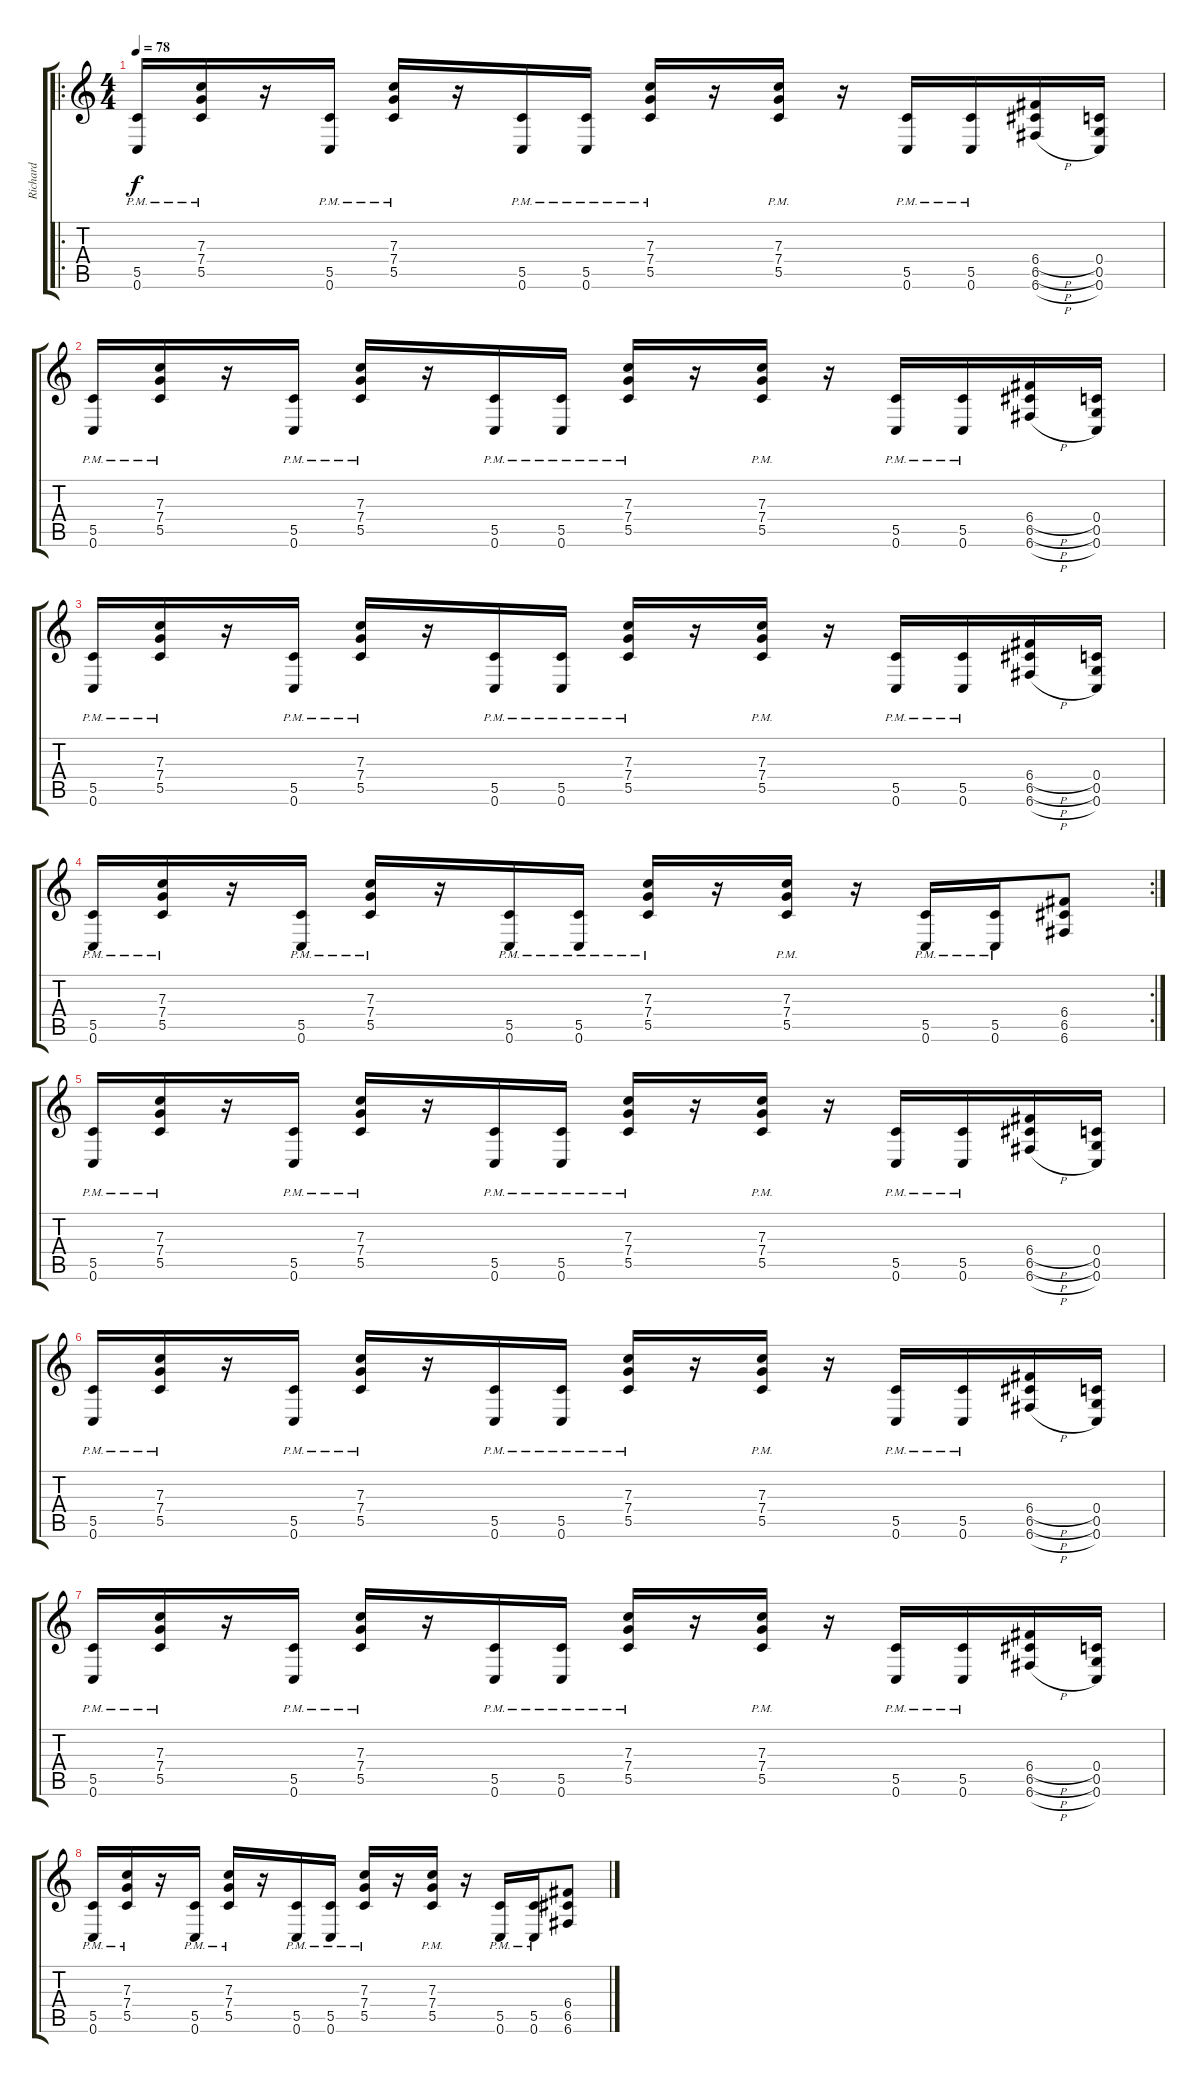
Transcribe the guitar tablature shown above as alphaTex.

\track ("Richard" "Richard") {instrument distortionguitar}
\staff {score tabs}
\tuning (D4 A3 F3 C3 G2 C2) {hide}
\ro
\ts (4 4)
\tempo 78
\clef g2
\ks c
(5.5{pm} 0.6).16{dy f instrument acousticguitarnylon} (7.3 7.4{pm} 5.5{pm}).16 r.16 (5.5{pm} 0.6).16 (7.3 7.4{pm} 5.5{pm}).16 r.16 (5.5{pm} 0.6).16 (5.5{pm} 0.6).16 (7.3 7.4{pm} 5.5{pm}).16 r.16 (7.3 7.4{pm} 5.5{pm}).16 r.16 (5.5{pm} 0.6).16 (5.5{pm} 0.6).16 (6.4{h} 6.5{h} 6.6{h}).16 (0.4 0.5 0.6).16 |
(5.5{pm} 0.6).16{instrument acousticguitarnylon} (7.3 7.4{pm} 5.5{pm}).16 r.16 (5.5{pm} 0.6).16 (7.3 7.4{pm} 5.5{pm}).16 r.16 (5.5{pm} 0.6).16 (5.5{pm} 0.6).16 (7.3 7.4{pm} 5.5{pm}).16 r.16 (7.3 7.4{pm} 5.5{pm}).16 r.16 (5.5{pm} 0.6).16 (5.5{pm} 0.6).16 (6.4{h} 6.5{h} 6.6{h}).16 (0.4 0.5 0.6).16 |
(5.5{pm} 0.6).16{instrument acousticguitarnylon} (7.3 7.4{pm} 5.5{pm}).16 r.16 (5.5{pm} 0.6).16 (7.3 7.4{pm} 5.5{pm}).16 r.16 (5.5{pm} 0.6).16 (5.5{pm} 0.6).16 (7.3 7.4{pm} 5.5{pm}).16 r.16 (7.3 7.4{pm} 5.5{pm}).16 r.16 (5.5{pm} 0.6).16 (5.5{pm} 0.6).16 (6.4{h} 6.5{h} 6.6{h}).16 (0.4 0.5 0.6).16 |
\rc 2
(5.5{pm} 0.6).16{instrument acousticguitarnylon} (7.3 7.4{pm} 5.5{pm}).16 r.16 (5.5{pm} 0.6).16 (7.3 7.4{pm} 5.5{pm}).16 r.16 (5.5{pm} 0.6).16 (5.5{pm} 0.6).16 (7.3 7.4{pm} 5.5{pm}).16 r.16 (7.3 7.4{pm} 5.5{pm}).16 r.16 (5.5{pm} 0.6).16 (5.5{pm} 0.6).16 (6.4 6.5 6.6).8 |
(5.5{pm} 0.6).16{instrument acousticguitarnylon} (7.3 7.4{pm} 5.5{pm}).16 r.16 (5.5{pm} 0.6).16 (7.3 7.4{pm} 5.5{pm}).16 r.16 (5.5{pm} 0.6).16 (5.5{pm} 0.6).16 (7.3 7.4{pm} 5.5{pm}).16 r.16 (7.3 7.4{pm} 5.5{pm}).16 r.16 (5.5{pm} 0.6).16 (5.5{pm} 0.6).16 (6.4{h} 6.5{h} 6.6{h}).16 (0.4 0.5 0.6).16 |
(5.5{pm} 0.6).16{instrument acousticguitarnylon} (7.3 7.4{pm} 5.5{pm}).16 r.16 (5.5{pm} 0.6).16 (7.3 7.4{pm} 5.5{pm}).16 r.16 (5.5{pm} 0.6).16 (5.5{pm} 0.6).16 (7.3 7.4{pm} 5.5{pm}).16 r.16 (7.3 7.4{pm} 5.5{pm}).16 r.16 (5.5{pm} 0.6).16 (5.5{pm} 0.6).16 (6.4{h} 6.5{h} 6.6{h}).16 (0.4 0.5 0.6).16 |
(5.5{pm} 0.6).16{instrument acousticguitarnylon} (7.3 7.4{pm} 5.5{pm}).16 r.16 (5.5{pm} 0.6).16 (7.3 7.4{pm} 5.5{pm}).16 r.16 (5.5{pm} 0.6).16 (5.5{pm} 0.6).16 (7.3 7.4{pm} 5.5{pm}).16 r.16 (7.3 7.4{pm} 5.5{pm}).16 r.16 (5.5{pm} 0.6).16 (5.5{pm} 0.6).16 (6.4{h} 6.5{h} 6.6{h}).16 (0.4 0.5 0.6).16 |
(5.5{pm} 0.6).16{instrument acousticguitarnylon} (7.3 7.4{pm} 5.5{pm}).16 r.16 (5.5{pm} 0.6).16 (7.3 7.4{pm} 5.5{pm}).16 r.16 (5.5{pm} 0.6).16 (5.5{pm} 0.6).16 (7.3 7.4{pm} 5.5{pm}).16 r.16 (7.3 7.4{pm} 5.5{pm}).16 r.16 (5.5{pm} 0.6).16 (5.5{pm} 0.6).16 (6.4 6.5 6.6).8
